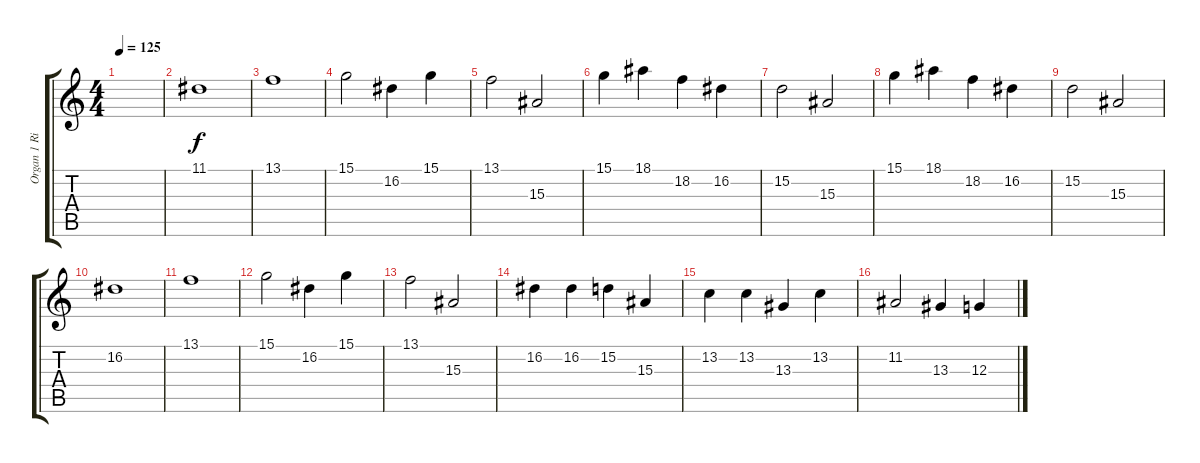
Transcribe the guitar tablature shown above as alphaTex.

\track ("Organ 1 Right (Emerson)" "Organ 1 Ri") {instrument rockorgan}
\staff {score tabs}
\tuning (E4 B3 G3 D3 A2 E2) {hide}
\ts (4 4)
\tempo 125
\clef g2
\ks c
|
11.1.1 |
13.1.1 |
15.1.2 16.2.4 15.1.4 |
13.1.2 15.3.2 |
15.1.4 18.1.4 18.2.4 16.2.4 |
15.2.2 15.3.2 |
15.1.4 18.1.4 18.2.4 16.2.4 |
15.2.2 15.3.2 |
16.2.1 |
13.1.1 |
15.1.2 16.2.4 15.1.4 |
13.1.2 15.3.2 |
16.2.4 16.2.4 15.2.4 15.3.4 |
13.2.4 13.2.4 13.3.4 13.2.4 |
11.2.2 13.3.4 12.3.4
